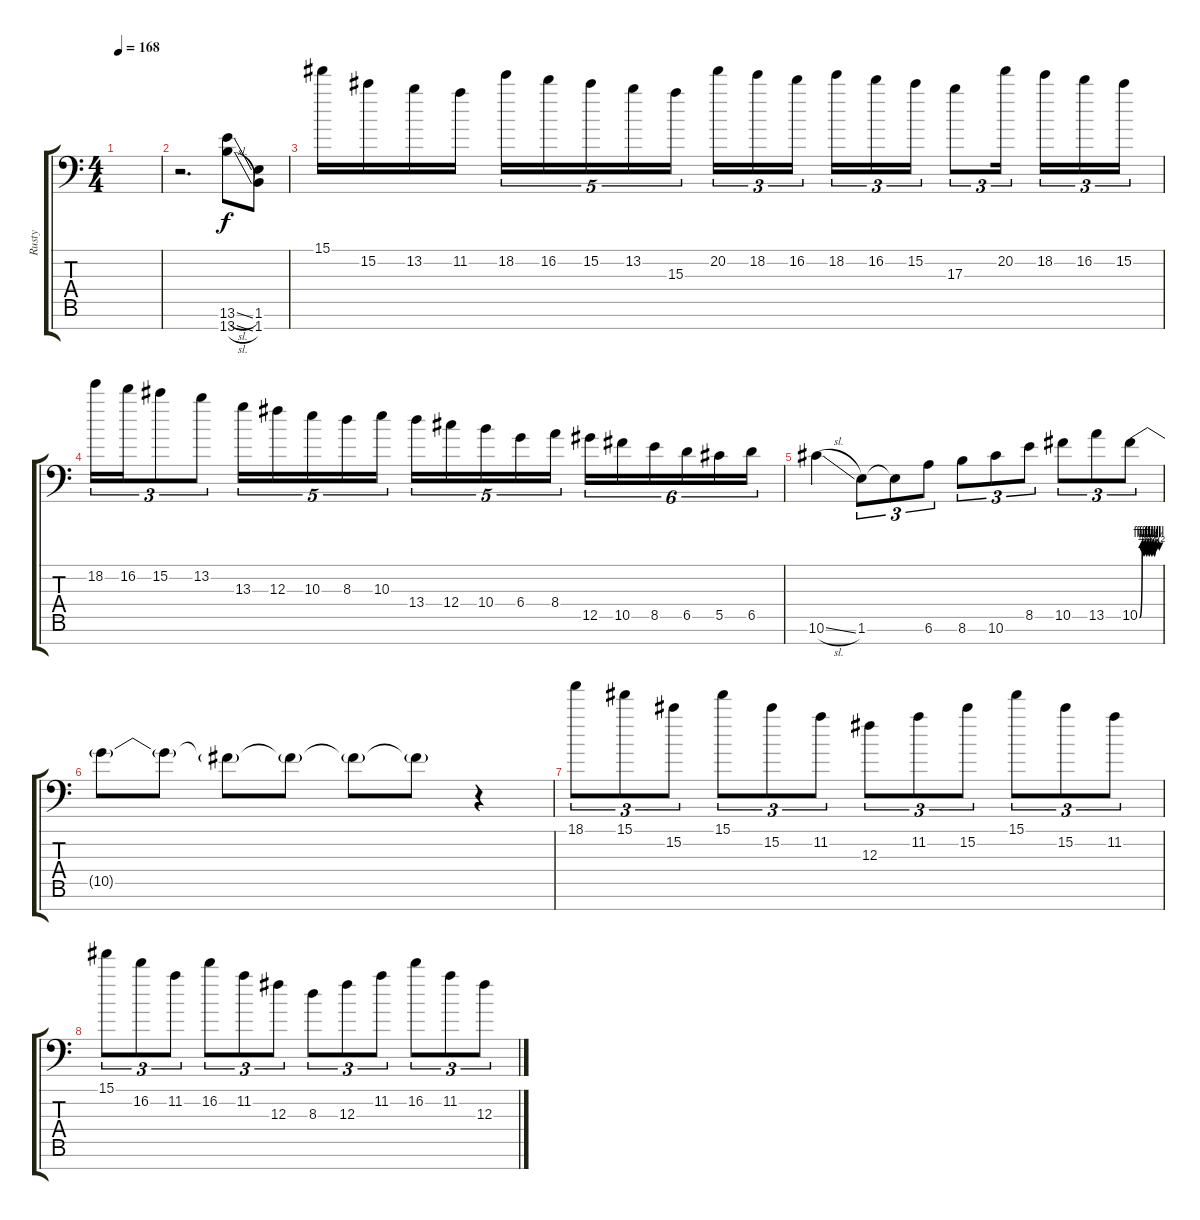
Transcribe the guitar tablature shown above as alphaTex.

\track ("Rusty" "Rusty") {instrument distortionguitar}
\staff {score tabs}
\tuning (Eb4 Bb3 Gb3 Db3 Ab2 Eb2 Bb1) {hide}
\ts (4 4)
\tempo 168
\clef f4
\ks c
|
r.2{d} (13.6{sl} 13.7{sl}).8 (1.6 1.7).8 |
15.1.16 15.2.16 13.2.16 11.2.16 18.2.16{tu (5 4)} 16.2.16{tu (5 4)} 15.2.16{tu (5 4)} 13.2.16{tu (5 4)} 15.3.16{tu (5 4)} 20.2.16{tu (3 2)} 18.2.16{tu (3 2)} 16.2.16{tu (3 2)} 18.2.16{tu (3 2)} 16.2.16{tu (3 2)} 15.2.16{tu (3 2)} 17.3.8{tu (3 2)} 20.2.16{tu (3 2)} 18.2.16{tu (3 2)} 16.2.16{tu (3 2)} 15.2.16{tu (3 2)} |
18.2.16{tu (3 2)} 16.2.16{tu (3 2)} 15.2.8{tu (3 2)} 13.2.8{tu (3 2)} 13.3.16{tu (5 4)} 12.3.16{tu (5 4)} 10.3.16{tu (5 4)} 8.3.16{tu (5 4)} 10.3.16{tu (5 4)} 13.4.16{tu (5 4)} 12.4.16{tu (5 4)} 10.4.16{tu (5 4)} 6.4.16{tu (5 4)} 8.4.16{tu (5 4)} 12.5.16{tu (6 4)} 10.5.16{tu (6 4)} 8.5.16{tu (6 4)} 6.5.16{tu (6 4)} 5.5.16{tu (6 4)} 6.5.16{tu (6 4)} |
10.6{sl}.4 1.6.8{tu (3 2)} 1.6{t}.8{tu (3 2)} 6.6.8{tu (3 2)} 8.6.8{tu (3 2)} 10.6.8{tu (3 2)} 8.5.8{tu (3 2)} 10.5.8{tu (3 2)} 13.5.8{tu (3 2)} 10.5{be (custom 0 0 8 4 12 1 16 4 20 1 24 4 28 1 32 4 36 1 40 4 44 1 48 4 60 2)}.8{tu (3 2)} |
10.5{t}.8 10.5{t}.8 10.5{t}.8 10.5{t}.8 10.5{t}.8 10.5{t}.8 r.4 |
18.1.8{tu (3 2)} 15.1.8{tu (3 2)} 15.2.8{tu (3 2)} 15.1.8{tu (3 2)} 15.2.8{tu (3 2)} 11.2.8{tu (3 2)} 12.3.8{tu (3 2)} 11.2.8{tu (3 2)} 15.2.8{tu (3 2)} 15.1.8{tu (3 2)} 15.2.8{tu (3 2)} 11.2.8{tu (3 2)} |
15.1.8{tu (3 2)} 16.2.8{tu (3 2)} 11.2.8{tu (3 2)} 16.2.8{tu (3 2)} 11.2.8{tu (3 2)} 12.3.8{tu (3 2)} 8.3.8{tu (3 2)} 12.3.8{tu (3 2)} 11.2.8{tu (3 2)} 16.2.8{tu (3 2)} 11.2.8{tu (3 2)} 12.3.8{tu (3 2)}
